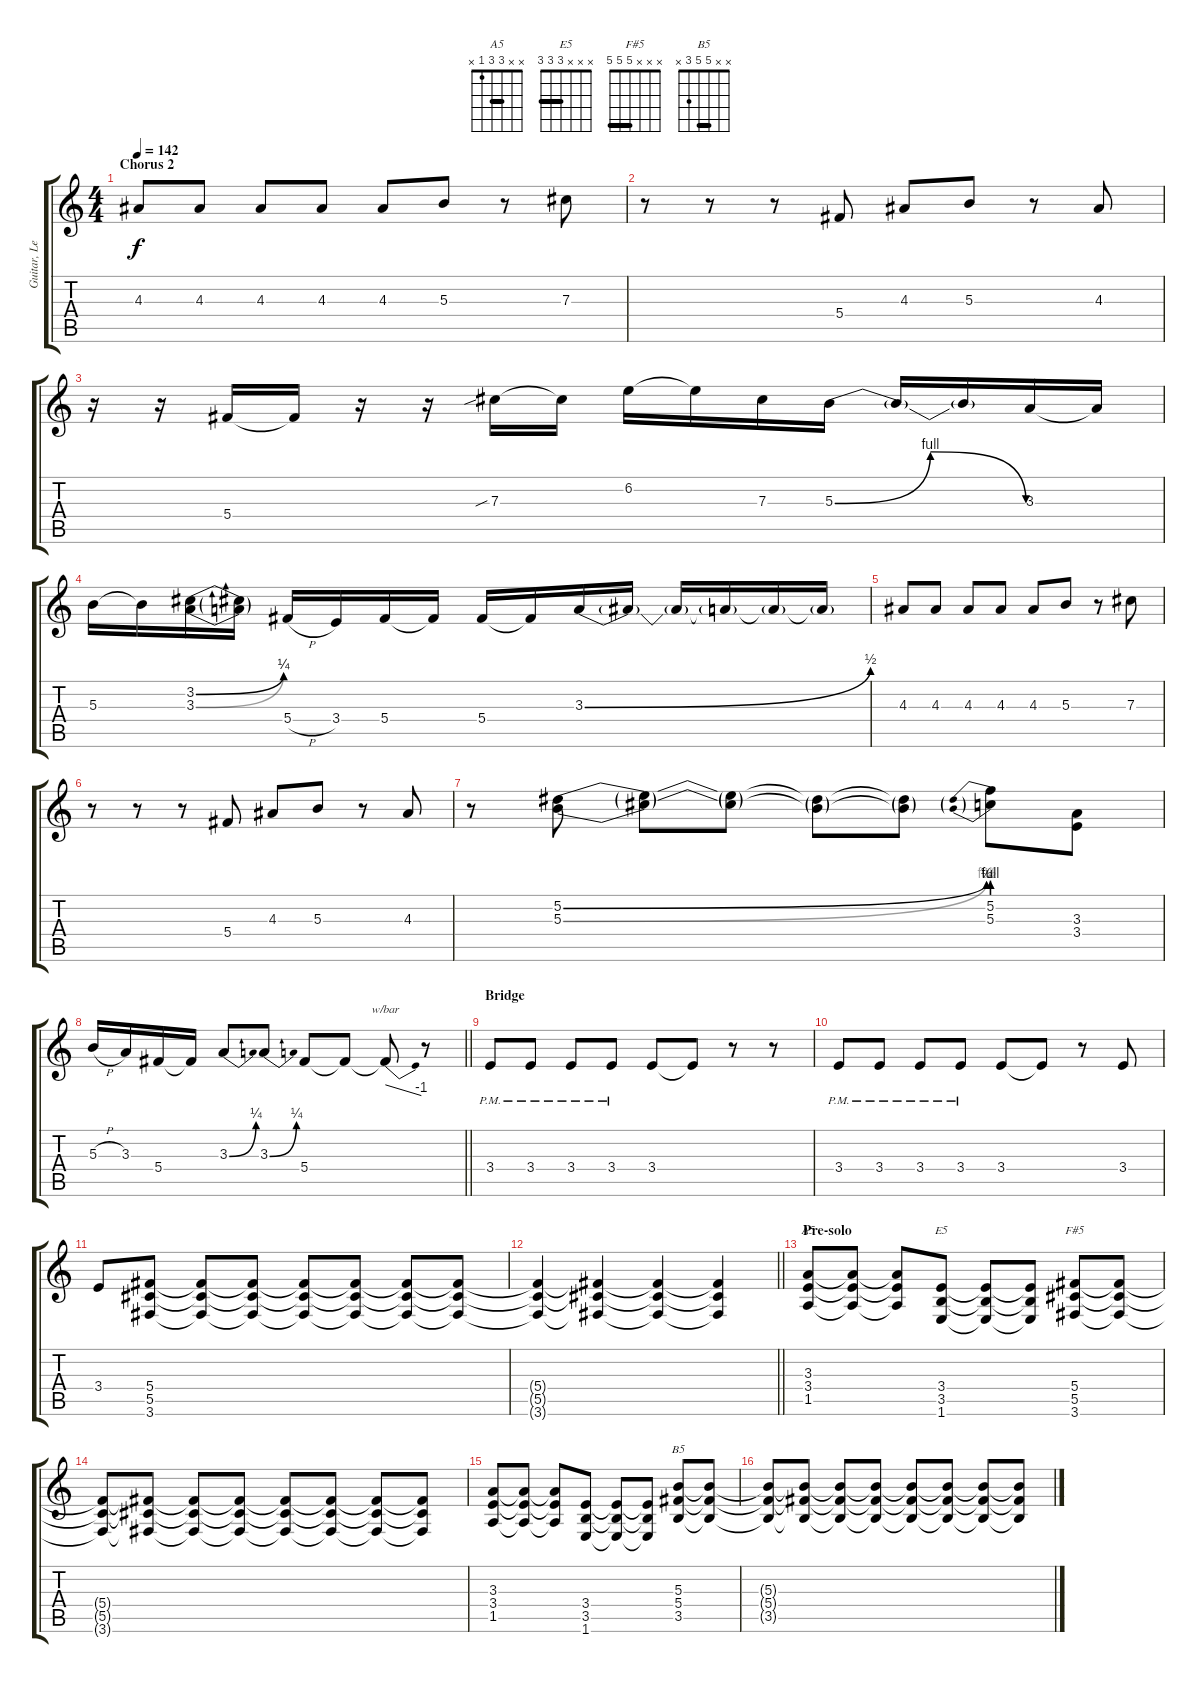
\track ("Guitar, Lead" "Guitar, Le") {mute instrument overdrivenguitar}
\staff {score tabs}
\tuning (Eb4 Bb3 Gb3 Db3 Ab2 Eb2) {hide}
\chord ("A5" x x 3 3 1 x) {barre 3}
\chord ("E5" x x x 3 3 3) {barre 3}
\chord ("F#5" x x x 5 5 5) {barre 5}
\chord ("B5" x x 5 5 3 x) {barre 5}
\ts (4 4)
\section ("" "Chorus 2")
\tempo 142
\clef g2
\ks c
4.3.8{dy f} 4.3.8 4.3.8 4.3.8 4.3.8 5.3.8 r.8 7.3.8 |
r.8 r.8 r.8 5.4.8 4.3.8 5.3.8 r.8 4.3.8 |
r.16 r.16 5.4.16 5.4{t}.16 r.16 r.16 7.3{sib}.16 7.3{t}.16 6.2.16 6.2{t}.16 7.3.16 5.3{be (bendrelease 0 0 15 4 15 4 60 0)}.16 5.3{t}.16 5.3{t}.16 3.3.16 3.3{t}.16 |
5.3.16 5.3{t}.16 (3.2{be (bend 0 0 60 1)} 3.3{be (bend 0 0 60 1)}).16 (3.2{t} 3.3{t}).16 5.4{h}.16 3.4.16 5.4.16 5.4{t}.16 5.4.16 5.4{t}.16 3.3{be (bend 0 0 60 2)}.16 3.3{t}.16 3.3{t}.16 3.3{t}.16 3.3{t}.16 3.3{t}.16 |
4.3.8 4.3.8 4.3.8 4.3.8 4.3.8 5.3.8 r.8 7.3.8 |
r.8 r.8 r.8 5.4.8 4.3.8 5.3.8 r.8 4.3.8 |
r.8 (5.2{be (bend 0 0 60 2)} 5.3{be (bend 0 0 60 4)}).8 (5.2{t} 5.3{t}).8 (5.2{t} 5.3{t}).8 (5.2{t} 5.3{t}).8 (5.2{t} 5.3{t}).8 (5.2{be (prebend 0 4 60 4)} 5.3{be (prebend 0 2 60 2)}).8 (3.3 3.4).8 |
\barLineRight lightlight
5.3{h}.16 3.3.16 5.4.16 5.4{t}.16 3.3{be (bend 0 0 60 1)}.8 3.3{be (bend 0 0 60 1)}.8 5.4.8 5.4{t}.8 5.4{t}.8{tbe (dive default 0 0 60 -4)} r.8 |
\section ("" "Bridge")
3.4{pm}.8 3.4{pm}.8 3.4{pm}.8 3.4{pm}.8 3.4.8 3.4{t}.8 r.8 r.8 |
3.4{pm}.8 3.4{pm}.8 3.4{pm}.8 3.4{pm}.8 3.4.8 3.4{t}.8 r.8 3.4.8 |
3.4.8 (5.4 5.5 3.6).8 (5.4{t} 5.5{t} 3.6{t}).8 (5.4{t} 5.5{t} 3.6{t}).8 (5.4{t} 5.5{t} 3.6{t}).8 (5.4{t} 5.5{t} 3.6{t}).8 (5.4{t} 5.5{t} 3.6{t}).8 (5.4{t} 5.5{t} 3.6{t}).8 |
\barLineRight lightlight
(5.4{t} 5.5{t} 3.6{t}).4 (5.4{t} 5.5{t} 3.6{t}).4 (5.4{t} 5.5{t} 3.6{t}).4 (5.4{t} 5.5{t} 3.6{t}).4 |
\section ("" "Pre-solo")
(3.3 3.4 1.5).8{ch "A5"} (3.3{t} 3.4{t} 1.5{t}).8 (3.3{t} 3.4{t} 1.5{t}).8 (3.4 3.5 1.6).8{ch "E5"} (3.4{t} 3.5{t} 1.6{t}).8 (3.4{t} 3.5{t} 1.6{t}).8 (5.4 5.5 3.6).8{ch "F#5"} (5.4{t} 5.5{t} 3.6{t}).8 |
(5.4{t} 5.5{t} 3.6{t}).8 (5.4{t} 5.5{t} 3.6{t}).8 (5.4{t} 5.5{t} 3.6{t}).8 (5.4{t} 5.5{t} 3.6{t}).8 (5.4{t} 5.5{t} 3.6{t}).8 (5.4{t} 5.5{t} 3.6{t}).8 (5.4{t} 5.5{t} 3.6{t}).8 (5.4{t} 5.5{t} 3.6{t}).8 |
(3.3 3.4 1.5).8 (3.3{t} 3.4{t} 1.5{t}).8 (3.3{t} 3.4{t} 1.5{t}).8 (3.4 3.5 1.6).8 (3.4{t} 3.5{t} 1.6{t}).8 (3.4{t} 3.5{t} 1.6{t}).8 (5.3 5.4 3.5).8{ch "B5"} (5.3{t} 5.4{t} 3.5{t}).8 |
(5.3{t} 5.4{t} 3.5{t}).8 (5.3{t} 5.4{t} 3.5{t}).8 (5.3{t} 5.4{t} 3.5{t}).8 (5.3{t} 5.4{t} 3.5{t}).8 (5.3{t} 5.4{t} 3.5{t}).8 (5.3{t} 5.4{t} 3.5{t}).8 (5.3{t} 5.4{t} 3.5{t}).8 (5.3{t} 5.4{t} 3.5{t}).8
